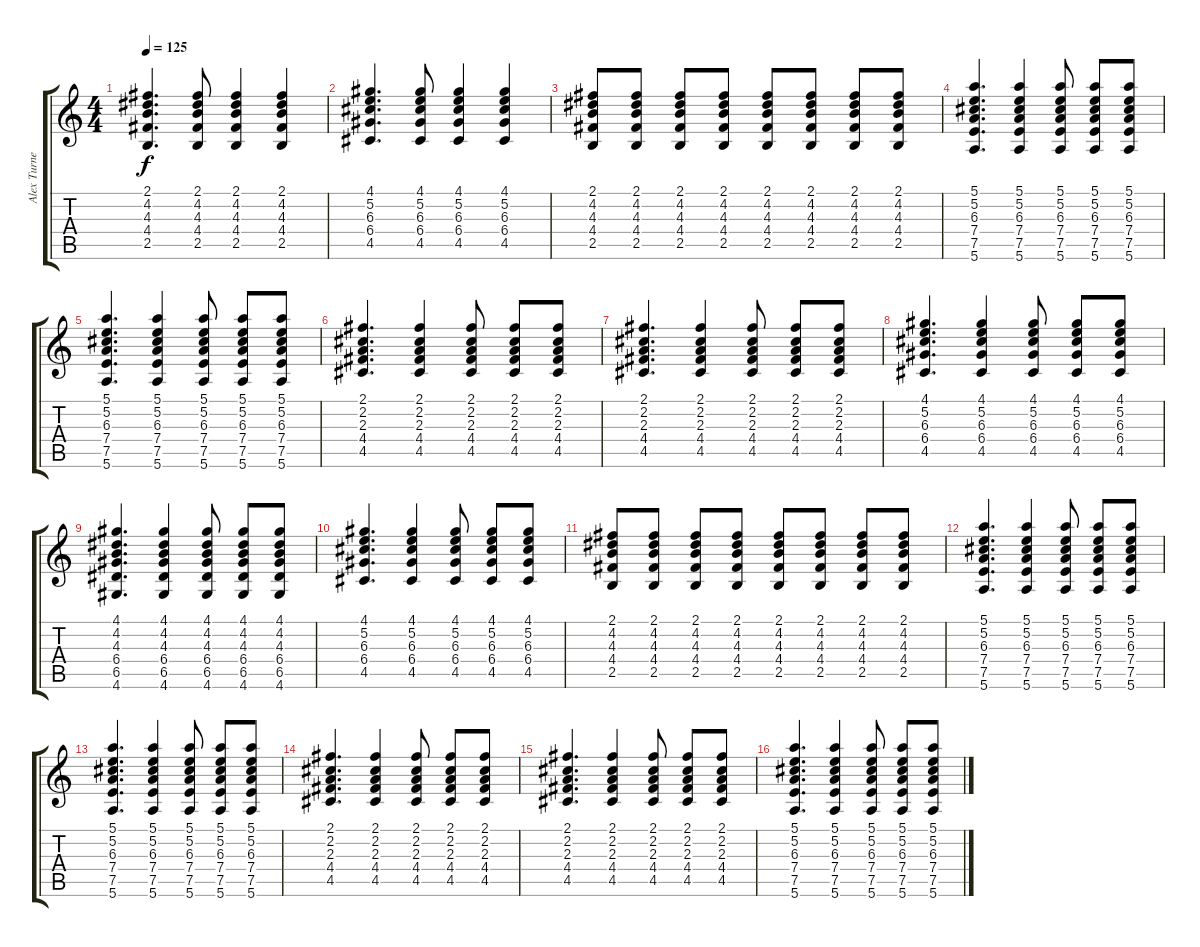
\track ("Alex Turner" "Alex Turne") {instrument electricguitarclean}
\staff {score tabs}
\tuning (E4 B3 G3 D3 A2 E2) {hide}
\ts (4 4)
\tempo 125
\clef g2
\ks c
(2.1 4.2 4.3 4.4 2.5).4{d dy f} (2.1 4.2 4.3 4.4 2.5).8 (2.1 4.2 4.3 4.4 2.5).4 (2.1 4.2 4.3 4.4 2.5).4 |
(4.1 5.2 6.3 6.4 4.5).4{d} (4.1 5.2 6.3 6.4 4.5).8 (4.1 5.2 6.3 6.4 4.5).4 (4.1 5.2 6.3 6.4 4.5).4 |
(2.1 4.2 4.3 4.4 2.5).8 (2.1 4.2 4.3 4.4 2.5).8 (2.1 4.2 4.3 4.4 2.5).8 (2.1 4.2 4.3 4.4 2.5).8 (2.1 4.2 4.3 4.4 2.5).8 (2.1 4.2 4.3 4.4 2.5).8 (2.1 4.2 4.3 4.4 2.5).8 (2.1 4.2 4.3 4.4 2.5).8 |
(5.1 5.2 6.3 7.4 7.5 5.6).4{d} (5.1 5.2 6.3 7.4 7.5 5.6).4 (5.1 5.2 6.3 7.4 7.5 5.6).8 (5.1 5.2 6.3 7.4 7.5 5.6).8 (5.1 5.2 6.3 7.4 7.5 5.6).8 |
(5.1 5.2 6.3 7.4 7.5 5.6).4{d} (5.1 5.2 6.3 7.4 7.5 5.6).4 (5.1 5.2 6.3 7.4 7.5 5.6).8 (5.1 5.2 6.3 7.4 7.5 5.6).8 (5.1 5.2 6.3 7.4 7.5 5.6).8 |
(2.1 2.2 2.3 4.4 4.5).4{d} (2.1 2.2 2.3 4.4 4.5).4 (2.1 2.2 2.3 4.4 4.5).8 (2.1 2.2 2.3 4.4 4.5).8 (2.1 2.2 2.3 4.4 4.5).8 |
(2.1 2.2 2.3 4.4 4.5).4{d} (2.1 2.2 2.3 4.4 4.5).4 (2.1 2.2 2.3 4.4 4.5).8 (2.1 2.2 2.3 4.4 4.5).8 (2.1 2.2 2.3 4.4 4.5).8 |
(4.1 5.2 6.3 6.4 4.5).4{d} (4.1 5.2 6.3 6.4 4.5).4 (4.1 5.2 6.3 6.4 4.5).8 (4.1 5.2 6.3 6.4 4.5).8 (4.1 5.2 6.3 6.4 4.5).8 |
(4.1 4.2 4.3 6.4 6.5 4.6).4{d} (4.1 4.2 4.3 6.4 6.5 4.6).4 (4.1 4.2 4.3 6.4 6.5 4.6).8 (4.1 4.2 4.3 6.4 6.5 4.6).8 (4.1 4.2 4.3 6.4 6.5 4.6).8 |
(4.1 5.2 6.3 6.4 4.5).4{d} (4.1 5.2 6.3 6.4 4.5).4 (4.1 5.2 6.3 6.4 4.5).8 (4.1 5.2 6.3 6.4 4.5).8 (4.1 5.2 6.3 6.4 4.5).8 |
(2.1 4.2 4.3 4.4 2.5).8 (2.1 4.2 4.3 4.4 2.5).8 (2.1 4.2 4.3 4.4 2.5).8 (2.1 4.2 4.3 4.4 2.5).8 (2.1 4.2 4.3 4.4 2.5).8 (2.1 4.2 4.3 4.4 2.5).8 (2.1 4.2 4.3 4.4 2.5).8 (2.1 4.2 4.3 4.4 2.5).8 |
(5.1 5.2 6.3 7.4 7.5 5.6).4{d} (5.1 5.2 6.3 7.4 7.5 5.6).4 (5.1 5.2 6.3 7.4 7.5 5.6).8 (5.1 5.2 6.3 7.4 7.5 5.6).8 (5.1 5.2 6.3 7.4 7.5 5.6).8 |
(5.1 5.2 6.3 7.4 7.5 5.6).4{d} (5.1 5.2 6.3 7.4 7.5 5.6).4 (5.1 5.2 6.3 7.4 7.5 5.6).8 (5.1 5.2 6.3 7.4 7.5 5.6).8 (5.1 5.2 6.3 7.4 7.5 5.6).8 |
(2.1 2.2 2.3 4.4 4.5).4{d} (2.1 2.2 2.3 4.4 4.5).4 (2.1 2.2 2.3 4.4 4.5).8 (2.1 2.2 2.3 4.4 4.5).8 (2.1 2.2 2.3 4.4 4.5).8 |
(2.1 2.2 2.3 4.4 4.5).4{d} (2.1 2.2 2.3 4.4 4.5).4 (2.1 2.2 2.3 4.4 4.5).8 (2.1 2.2 2.3 4.4 4.5).8 (2.1 2.2 2.3 4.4 4.5).8 |
(5.1 5.2 6.3 7.4 7.5 5.6).4{d} (5.1 5.2 6.3 7.4 7.5 5.6).4 (5.1 5.2 6.3 7.4 7.5 5.6).8 (5.1 5.2 6.3 7.4 7.5 5.6).8 (5.1 5.2 6.3 7.4 7.5 5.6).8
